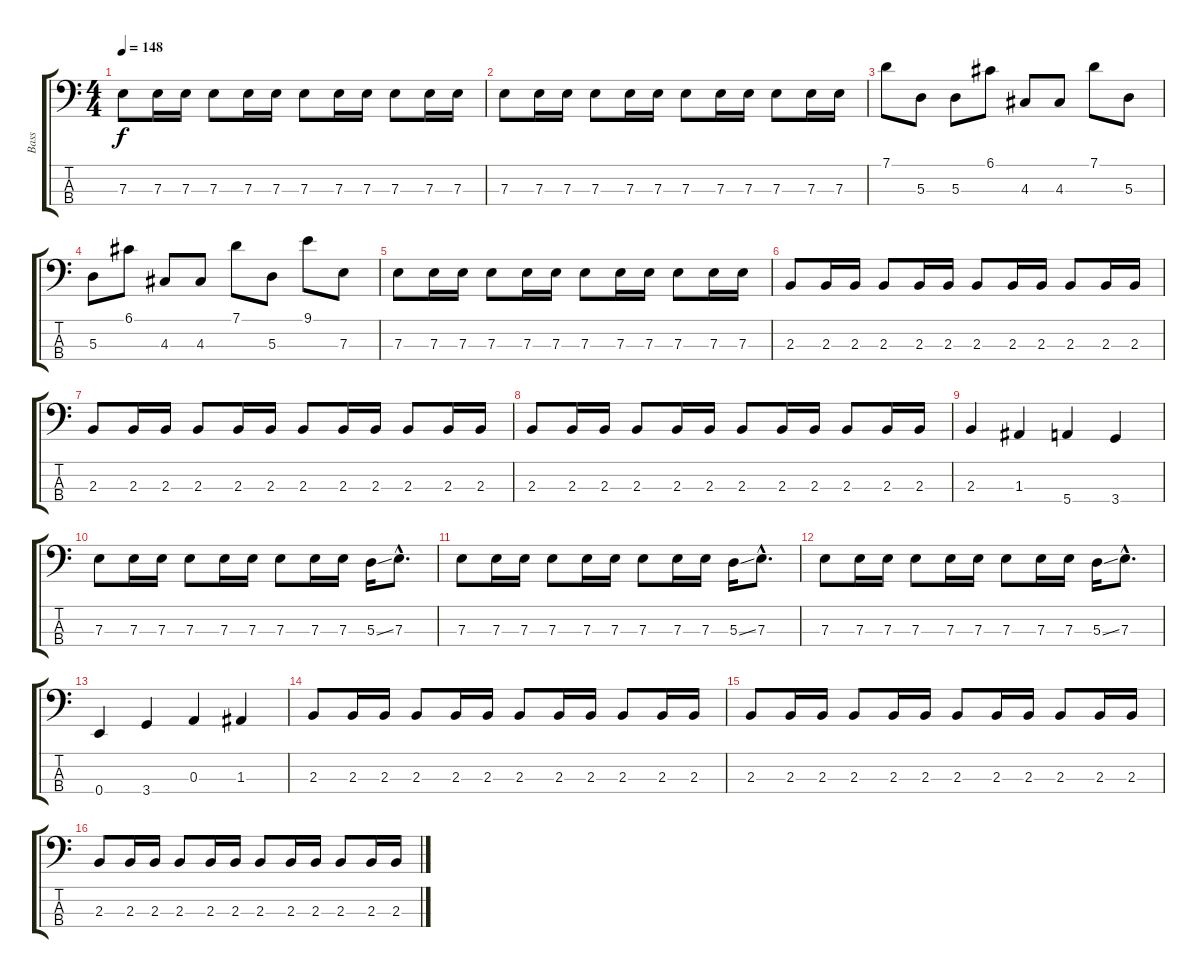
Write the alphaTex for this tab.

\track ("Bass" "Bass") {instrument electricbassfinger}
\staff {score tabs}
\tuning (G2 D2 A1 E1) {hide}
\ts (4 4)
\tempo 148
\clef f4
\ks c
7.3.8{dy f} 7.3.16 7.3.16 7.3.8 7.3.16 7.3.16 7.3.8 7.3.16 7.3.16 7.3.8 7.3.16 7.3.16 |
7.3.8 7.3.16 7.3.16 7.3.8 7.3.16 7.3.16 7.3.8 7.3.16 7.3.16 7.3.8 7.3.16 7.3.16 |
7.1.8 5.3.8 5.3.8 6.1.8 4.3.8 4.3.8 7.1.8 5.3.8 |
5.3.8 6.1.8 4.3.8 4.3.8 7.1.8 5.3.8 9.1.8 7.3.8 |
7.3.8 7.3.16 7.3.16 7.3.8 7.3.16 7.3.16 7.3.8 7.3.16 7.3.16 7.3.8 7.3.16 7.3.16 |
2.3.8 2.3.16 2.3.16 2.3.8 2.3.16 2.3.16 2.3.8 2.3.16 2.3.16 2.3.8 2.3.16 2.3.16 |
2.3.8 2.3.16 2.3.16 2.3.8 2.3.16 2.3.16 2.3.8 2.3.16 2.3.16 2.3.8 2.3.16 2.3.16 |
2.3.8 2.3.16 2.3.16 2.3.8 2.3.16 2.3.16 2.3.8 2.3.16 2.3.16 2.3.8 2.3.16 2.3.16 |
2.3.4 1.3.4 5.4.4 3.4.4 |
7.3.8 7.3.16 7.3.16 7.3.8 7.3.16 7.3.16 7.3.8 7.3.16 7.3.16 5.3{ss}.16 7.3{hac}.8{d} |
7.3.8 7.3.16 7.3.16 7.3.8 7.3.16 7.3.16 7.3.8 7.3.16 7.3.16 5.3{ss}.16 7.3{hac}.8{d} |
7.3.8 7.3.16 7.3.16 7.3.8 7.3.16 7.3.16 7.3.8 7.3.16 7.3.16 5.3{ss}.16 7.3{hac}.8{d} |
0.4.4 3.4.4 0.3.4 1.3.4 |
2.3.8 2.3.16 2.3.16 2.3.8 2.3.16 2.3.16 2.3.8 2.3.16 2.3.16 2.3.8 2.3.16 2.3.16 |
2.3.8 2.3.16 2.3.16 2.3.8 2.3.16 2.3.16 2.3.8 2.3.16 2.3.16 2.3.8 2.3.16 2.3.16 |
2.3.8 2.3.16 2.3.16 2.3.8 2.3.16 2.3.16 2.3.8 2.3.16 2.3.16 2.3.8 2.3.16 2.3.16
